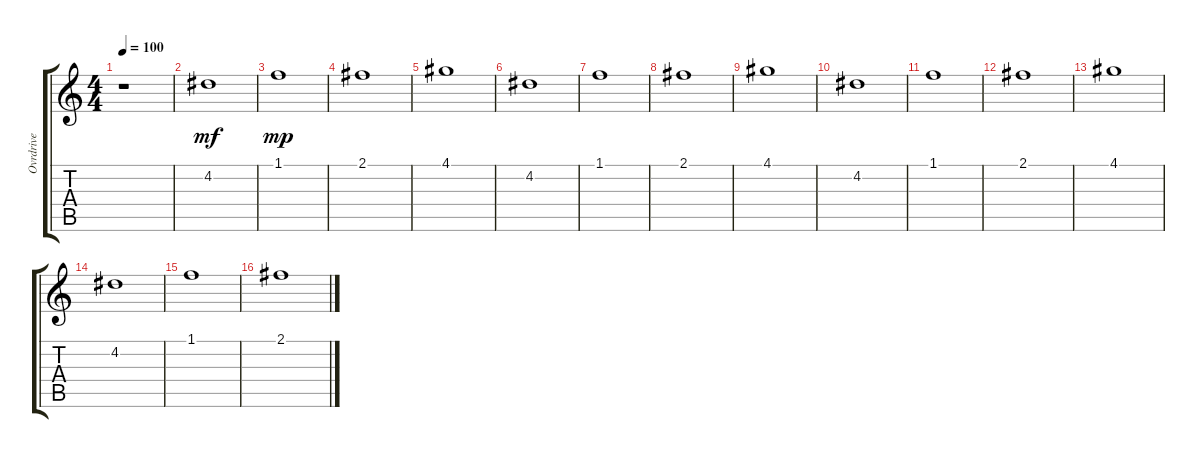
\track ("Ovrdrive" "Ovrdrive") {instrument overdrivenguitar}
\staff {score tabs}
\tuning (E4 B3 G3 D3 A2 E2) {hide}
\ts (4 4)
\tempo 100
\clef g2
\ks c
r.1{dy f} |
4.2.1{dy mf} |
1.1.1{dy mp} |
2.1.1 |
4.1.1 |
4.2.1 |
1.1.1 |
2.1.1 |
4.1.1 |
4.2.1 |
1.1.1 |
2.1.1 |
4.1.1 |
4.2.1 |
1.1.1 |
2.1.1
